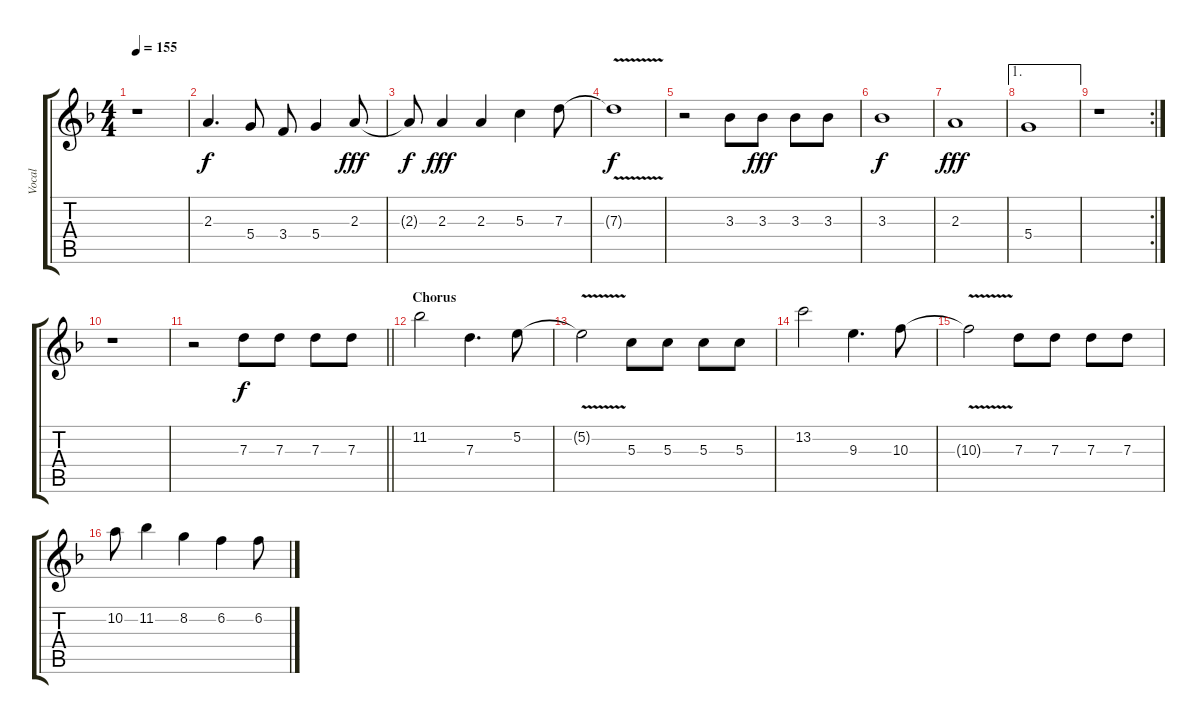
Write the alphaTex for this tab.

\track ("Vocal" "Vocal") {instrument distortionguitar}
\staff {score tabs}
\tuning (E4 B3 G3 D3 A2 E2) {hide}
\ts (4 4)
\tempo 155
\clef g2
\ks f
r.1{dy f} |
2.3.4{d} 5.4.8 3.4.8 5.4.4 2.3.8{dy fff} |
2.3{t}.8{dy f} 2.3.4{dy fff} 2.3.4 5.3.4 7.3.8 |
7.3{v t}.1{dy f} |
r.2 3.3.8 3.3.8{dy fff} 3.3.8 3.3.8 |
3.3.1{dy f} |
2.3.1{dy fff} |
\ae 1
5.4.1 |
\rc 2
r.1 |
r.1 |
\barLineRight lightlight
r.2 7.3.8{dy f} 7.3.8 7.3.8 7.3.8 |
\section ("" "Chorus")
11.2.2 7.3.4{d} 5.2.8 |
5.2{v t}.2 5.3.8 5.3.8 5.3.8 5.3.8 |
13.2.2 9.3.4{d} 10.3.8 |
10.3{v t}.2 7.3.8 7.3.8 7.3.8 7.3.8 |
10.2.8 11.2.4 8.2.4 6.2.4 6.2.8
